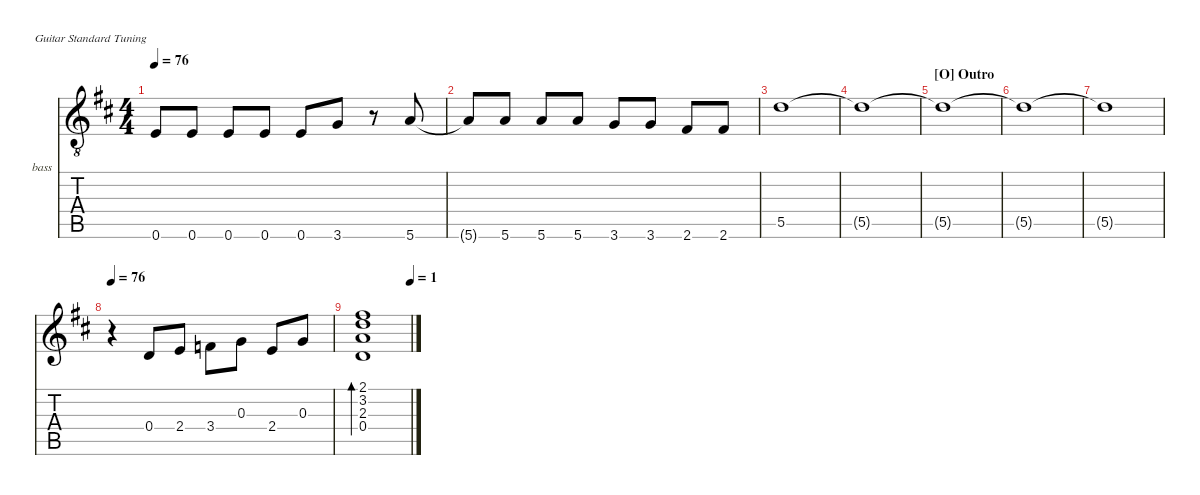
\defaultSystemsLayout 4
\hideDynamics
\bracketExtendMode nobrackets
\firstSystemTrackNameOrientation horizontal
\otherSystemsTrackNameOrientation horizontal
\track ("bass" "bass") {instrument electricbassfinger}
\staff {score tabs}
\tuning (E4 B3 G3 D3 A2 E2)
\ts (4 4)
\tempo 76
\clef g2
\ottava 8vb
\ks d
0.6{acc forcenatural}.8{dy mf beam Up} 0.6{acc forcenatural}.8{beam Up} 0.6{acc forcenatural}.8{beam Up} 0.6{acc forcenatural}.8{beam Up} 0.6{acc forcenatural}.8{beam Up} 3.6{acc forcenatural}.8{beam Up} r.8{beam Up} 5.6{acc forcenatural}.8{beam Up} |
5.6{t acc forcenatural}.8{beam Up} 5.6{acc forcenatural}.8{beam Up} 5.6{acc forcenatural}.8{beam Up} 5.6{acc forcenatural}.8{beam Up} 3.6{acc forcenatural}.8{beam Up} 3.6{acc forcenatural}.8{beam Up} 2.6{acc #}.8{beam Up} 2.6{acc #}.8{beam Up} |
5.5{acc forcenatural}.1{beam Down} |
5.5{t acc forcenatural}.1{beam Down} |
\section ("O" "Outro")
5.5{t acc forcenatural}.1{beam Down} |
5.5{t acc forcenatural}.1{beam Down} |
5.5{t acc forcenatural}.1{beam Down} |
\tempo 76
\ottava regular
r.4{beam Down} 0.4{acc forcenatural}.8{beam Up} 2.4{acc forcenatural}.8{beam Up} 3.4{acc forcenatural}.8{beam Down} 0.3{acc forcenatural}.8{beam Down} 2.4{acc forcenatural}.8{beam Up} 0.3{acc forcenatural}.8{beam Up} |
\tempo (1 1)
(0.4{acc forcenatural} 2.3{acc forcenatural} 3.2{acc forcenatural} 2.1{acc #}).1{bd 229 beam Up}
